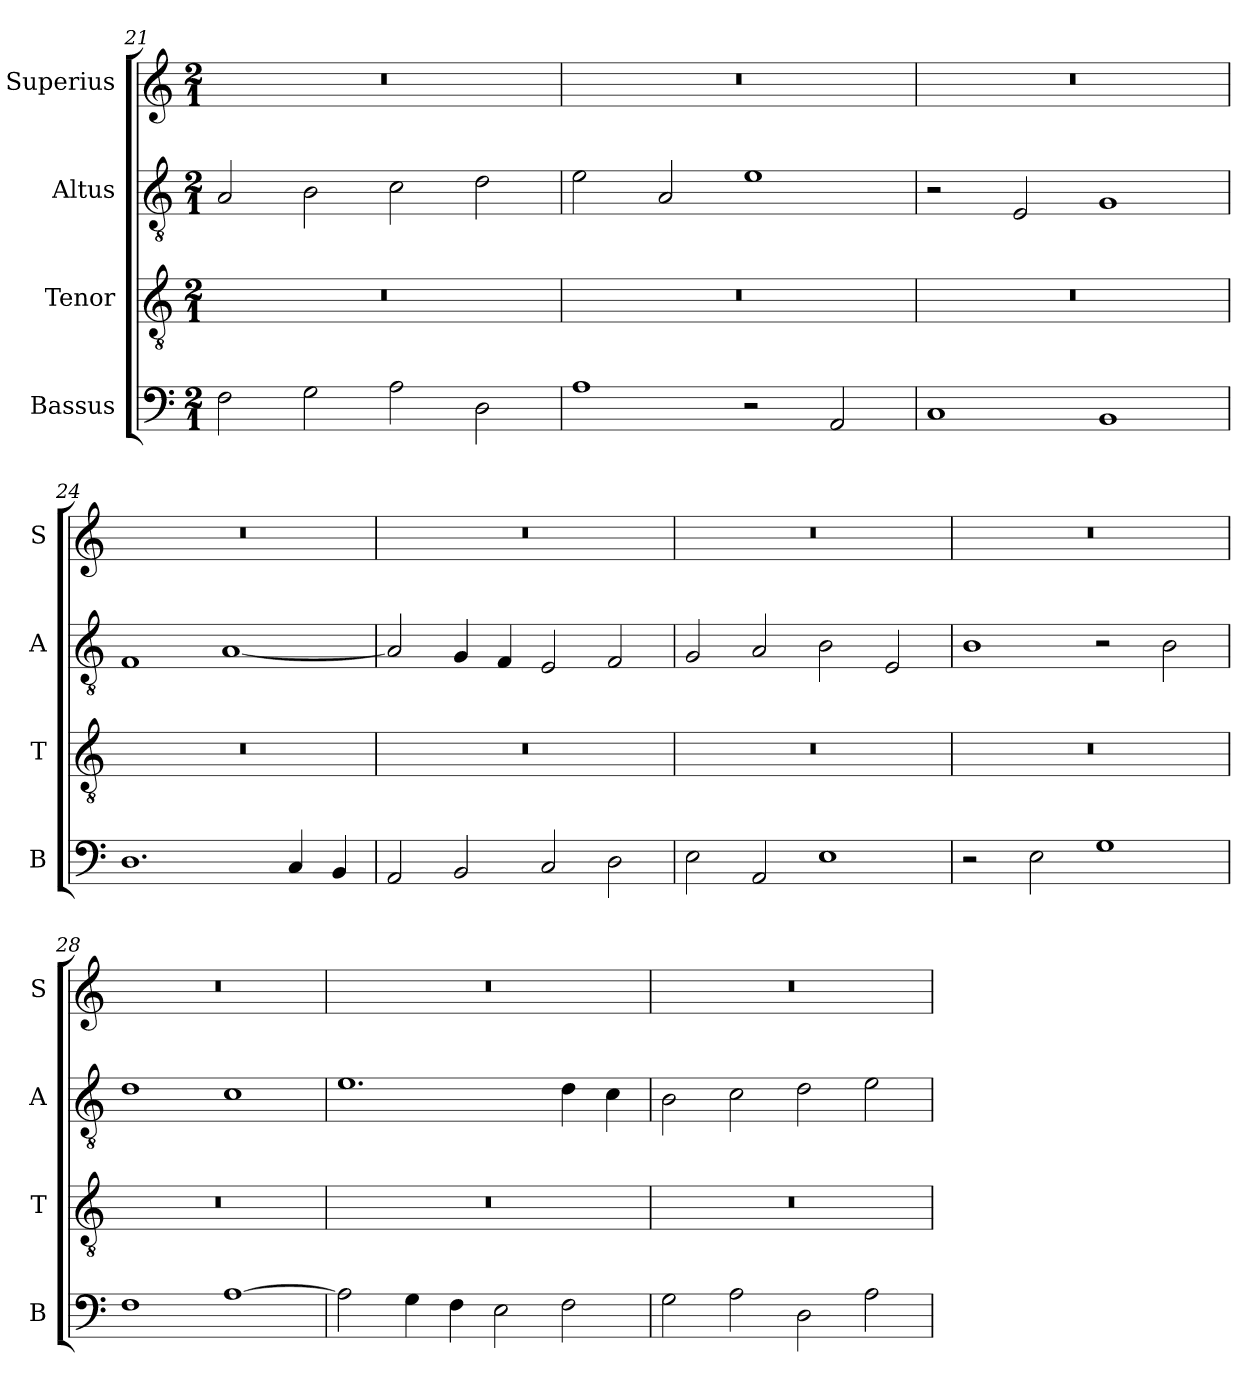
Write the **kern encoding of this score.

**kern	**kern	**kern	**kern
*part4	*part3	*part2	*part1
*staff4	*staff3	*staff2	*staff1
*I"Bassus	*I"Tenor	*I"Altus	*I"Superius
*I'B	*I'T	*I'A	*I'S
*clefF4	*clefGv2	*clefGv2	*clefG2
*k[]	*k[]	*k[]	*k[]
*M2/1	*M2/1	*M2/1	*M2/1
=21	=21	=21	=21
2F\	0r	2A/	0r
2G\	.	2B\	.
2A\	.	2c\	.
2D\	.	2d\	.
=22	=22	=22	=22
1A	0r	2e\	0r
.	.	2A/	.
2r	.	1e	.
2AA/	.	.	.
=23	=23	=23	=23
1C	0r	2r	0r
.	.	2E/	.
1BB	.	1G	.
=24	=24	=24	=24
1.D	0r	1F	0r
.	.	[1A	.
4C/	.	.	.
4BB/	.	.	.
=25	=25	=25	=25
2AA/	0r	2A/]	0r
2BB/	.	4G/	.
.	.	4F/	.
2C/	.	2E/	.
2D\	.	2F/	.
=26	=26	=26	=26
2E\	0r	2G/	0r
2AA/	.	2A/	.
1E	.	2B\	.
.	.	2E/	.
=27	=27	=27	=27
2r	0r	1B	0r
2E\	.	.	.
1G	.	2r	.
.	.	2B\	.
=28	=28	=28	=28
1F	0r	1d	0r
[1A	.	1c	.
=29	=29	=29	=29
2A\]	0r	1.e	0r
4G\	.	.	.
4F\	.	.	.
2E\	.	.	.
2F\	.	4d\	.
.	.	4c\	.
=30	=30	=30	=30
2G\	0r	2B\	0r
2A\	.	2c\	.
2D\	.	2d\	.
2A\	.	2e\	.
=	=	=	=
*-	*-	*-	*-
